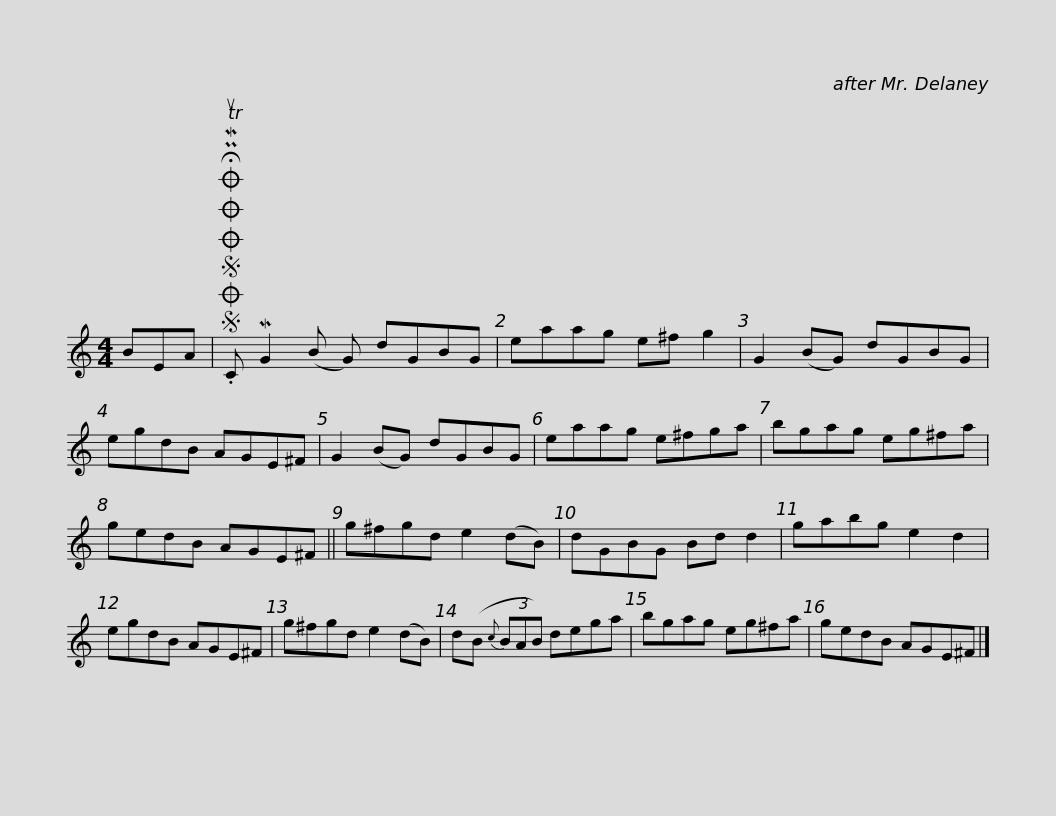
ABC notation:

X:1
L:1/8
M:4/4
I:linebreak $
K:C
V:1 treble
V:1
 BEA |SOSOOO .!fermata!PMTuC MG2 (B G) dGBG | eaag e^f g2 | G2 (BG) dGBG | egdB AGE^F | %5
 G2 (BG) dGBG |$ eaag e^fga | bgag eg^fa | gedB AGE^F || g^fgd e2 (dB) | %10
 dGBG Bd d2 |$ gabg e2 d2 | egdB AGE^F | g^fgd e2 (dB) | d(B{c} (3BAB) dega | %15
 bgag eg^fa |$ gedB AGE^F |] %17
